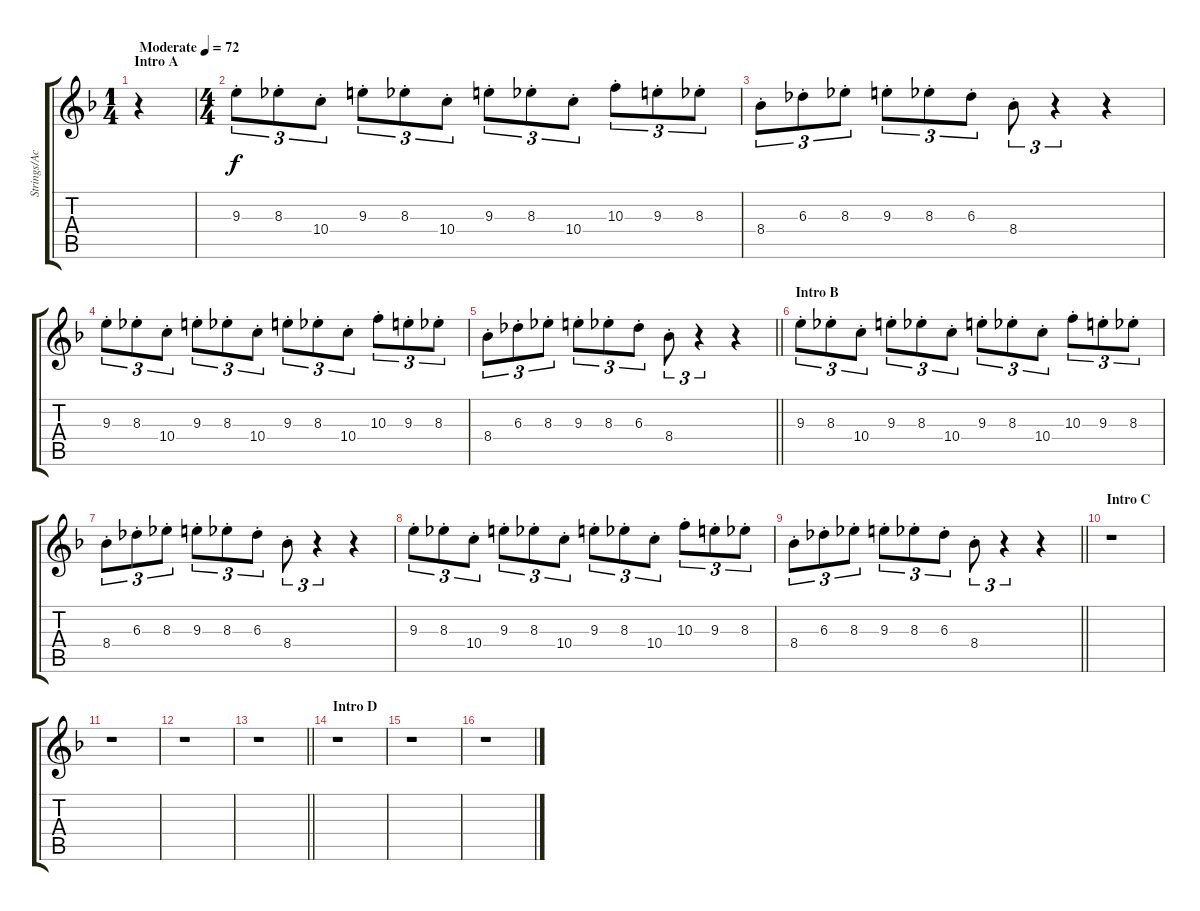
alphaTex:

\track ("Strings/Acoustic" "Strings/Ac") {instrument acousticguitarsteel}
\staff {score tabs}
\tuning (E4 B3 G3 D3 A2 E2) {hide}
\ts (1 4)
\section ("" "Intro A")
\tempo (72 "Moderate")
\clef g2
\ks f
r.4{dy f instrument stringensemble1} |
\ts (4 4)
9.3{st}.8{tu (3 2)} 8.3{st}.8{tu (3 2)} 10.4{st}.8{tu (3 2)} 9.3{st}.8{tu (3 2)} 8.3{st}.8{tu (3 2)} 10.4{st}.8{tu (3 2)} 9.3{st}.8{tu (3 2)} 8.3{st}.8{tu (3 2)} 10.4{st}.8{tu (3 2)} 10.3{st}.8{tu (3 2)} 9.3{st}.8{tu (3 2)} 8.3{st}.8{tu (3 2)} |
8.4{st}.8{tu (3 2)} 6.3{st}.8{tu (3 2)} 8.3{st}.8{tu (3 2)} 9.3{st}.8{tu (3 2)} 8.3{st}.8{tu (3 2)} 6.3{st}.8{tu (3 2)} 8.4{st}.8{tu (3 2)} r.4{tu (3 2)} r.4 |
9.3{st}.8{tu (3 2)} 8.3{st}.8{tu (3 2)} 10.4{st}.8{tu (3 2)} 9.3{st}.8{tu (3 2)} 8.3{st}.8{tu (3 2)} 10.4{st}.8{tu (3 2)} 9.3{st}.8{tu (3 2)} 8.3{st}.8{tu (3 2)} 10.4{st}.8{tu (3 2)} 10.3{st}.8{tu (3 2)} 9.3{st}.8{tu (3 2)} 8.3{st}.8{tu (3 2)} |
\barLineRight lightlight
8.4{st}.8{tu (3 2)} 6.3{st}.8{tu (3 2)} 8.3{st}.8{tu (3 2)} 9.3{st}.8{tu (3 2)} 8.3{st}.8{tu (3 2)} 6.3{st}.8{tu (3 2)} 8.4{st}.8{tu (3 2)} r.4{tu (3 2)} r.4 |
\section ("" "Intro B")
9.3{st}.8{tu (3 2)} 8.3{st}.8{tu (3 2)} 10.4{st}.8{tu (3 2)} 9.3{st}.8{tu (3 2)} 8.3{st}.8{tu (3 2)} 10.4{st}.8{tu (3 2)} 9.3{st}.8{tu (3 2)} 8.3{st}.8{tu (3 2)} 10.4{st}.8{tu (3 2)} 10.3{st}.8{tu (3 2)} 9.3{st}.8{tu (3 2)} 8.3{st}.8{tu (3 2)} |
8.4{st}.8{tu (3 2)} 6.3{st}.8{tu (3 2)} 8.3{st}.8{tu (3 2)} 9.3{st}.8{tu (3 2)} 8.3{st}.8{tu (3 2)} 6.3{st}.8{tu (3 2)} 8.4{st}.8{tu (3 2)} r.4{tu (3 2)} r.4 |
9.3{st}.8{tu (3 2)} 8.3{st}.8{tu (3 2)} 10.4{st}.8{tu (3 2)} 9.3{st}.8{tu (3 2)} 8.3{st}.8{tu (3 2)} 10.4{st}.8{tu (3 2)} 9.3{st}.8{tu (3 2)} 8.3{st}.8{tu (3 2)} 10.4{st}.8{tu (3 2)} 10.3{st}.8{tu (3 2)} 9.3{st}.8{tu (3 2)} 8.3{st}.8{tu (3 2)} |
\barLineRight lightlight
8.4{st}.8{tu (3 2)} 6.3{st}.8{tu (3 2)} 8.3{st}.8{tu (3 2)} 9.3{st}.8{tu (3 2)} 8.3{st}.8{tu (3 2)} 6.3{st}.8{tu (3 2)} 8.4{st}.8{tu (3 2)} r.4{tu (3 2)} r.4 |
\section ("" "Intro C")
r.1 |
r.1 |
r.1 |
\barLineRight lightlight
r.1 |
\section ("" "Intro D")
r.1 |
r.1 |
r.1
